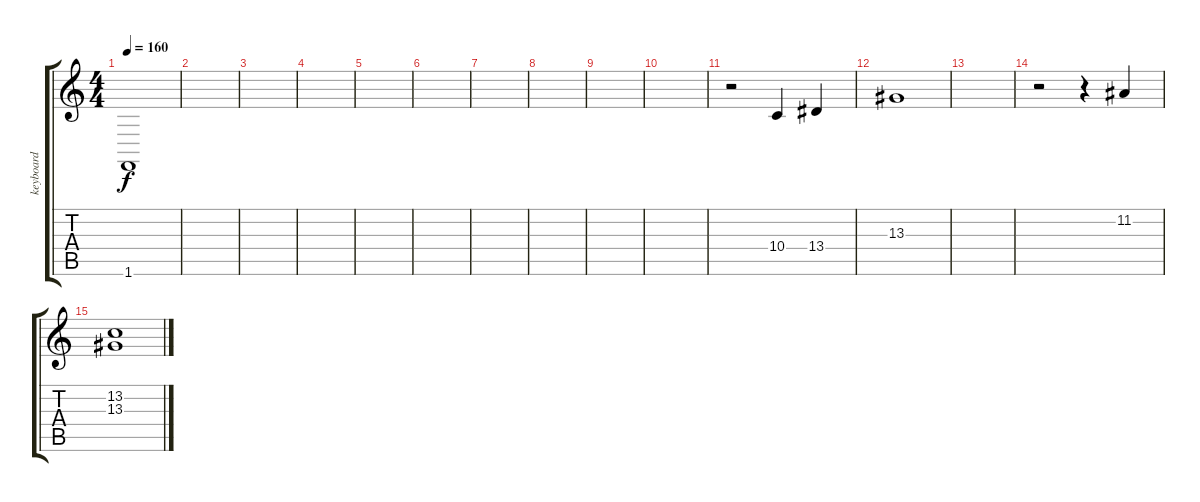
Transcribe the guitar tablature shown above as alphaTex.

\track ("keyboard" "keyboard") {instrument electricgrandpiano}
\staff {score tabs}
\tuning (E4 B3 G3 D3 A2 E2) {hide}
\ts (4 4)
\tempo 160
\clef g2
\ks c
1.6.1{dy f} |
|
|
|
|
|
|
|
|
|
r.2 10.4.4 13.4.4 |
13.3.1 |
|
r.2 r.4 11.2.4 |
(13.2 13.3).1
